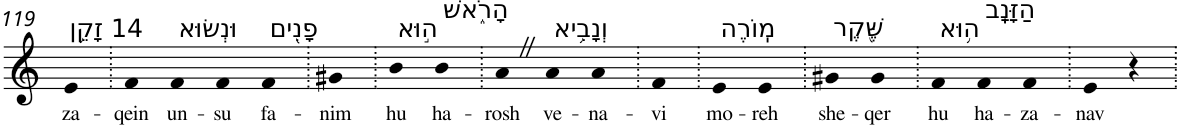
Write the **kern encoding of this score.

**kern	**text
*part1	*part1
*staff1	*staff1
*I"Piano	*
*I'Pno	*
!!LO:PB:g=z
*clefG2	*
*k[]	*
=119	=119
!LO:TX:a:t=14 זָקֵ֥ן	!
!	!LO:LY:b
4e	za-
=120.	=120.
!	!LO:LY:b
4f	-qein
!LO:TX:a:t=וּנְשׂוּא	!
!	!LO:LY:b
4f	un-
!	!LO:LY:b
4f	-su
!LO:TX:a:t=פָנִ֖ים	!
!	!LO:LY:b
4f	fa-
=121.	=121.
!	!LO:LY:b
4g#X	-nim
=122.	=122.
!LO:TX:a:t=ה֣וּא	!
!	!LO:LY:b
4b	hu
!LO:TX:a:t=הָרֹ֑אשׁ	!
!	!LO:LY:b
4b	ha-
=123.	=123.
!	!LO:LY:b
4aZ	-rosh
!LO:TX:a:t=וְנָבִ֥יא	!
!	!LO:LY:b
4a	ve-
!	!LO:LY:b
4a	-na-
=124.	=124.
!	!LO:LY:b
4f	-vi
=125.	=125.
!LO:TX:a:t=מֽוֹרֶה	!
!	!LO:LY:b
4e	mo-
!	!LO:LY:b
4e	-reh
=126.	=126.
!LO:TX:a:t=שֶּׁ֖קֶר	!
!	!LO:LY:b
4g#X	she-
!	!LO:LY:b
4g#	-qer
=127.	=127.
!LO:TX:a:t=ה֥וּא	!
!	!LO:LY:b
4f	hu
!LO:TX:a:t=הַזָּנָֽב	!
!	!LO:LY:b
4f	ha-
!	!LO:LY:b
4f	-za-
=128.	=128.
!	!LO:LY:b
4e	-nav
4r	.
=.	=.
*-	*-
